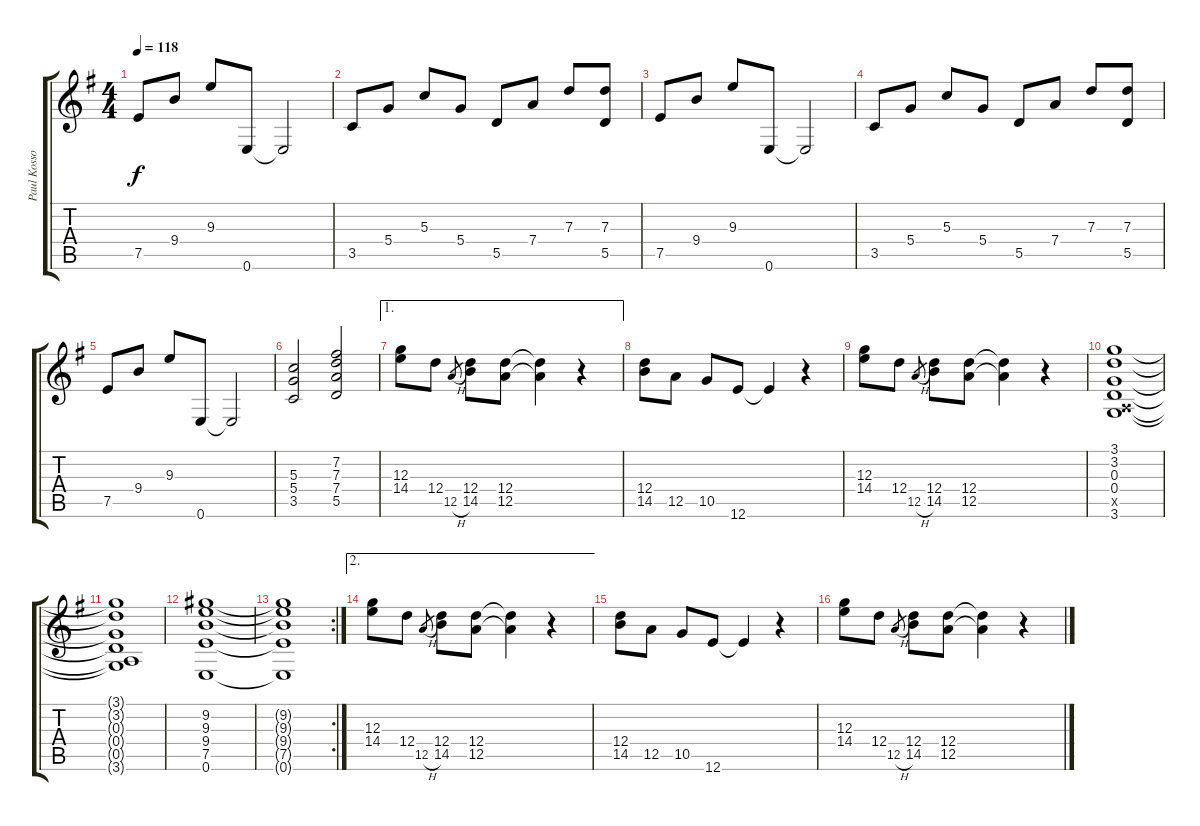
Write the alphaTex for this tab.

\track ("Paul Kossoff - Gtr.3" "Paul Kosso") {instrument overdrivenguitar}
\staff {score tabs}
\tuning (E4 B3 G3 D3 A2 E2) {hide}
\ts (4 4)
\tempo 118
\clef g2
\ks g
7.5.8{dy f} 9.4.8 9.3.8 0.6.8 0.6{t}.2 |
3.5.8 5.4.8 5.3.8 5.4.8 5.5.8 7.4.8 7.3.8 (7.3 5.5).8 |
7.5.8 9.4.8 9.3.8 0.6.8 0.6{t}.2 |
3.5.8 5.4.8 5.3.8 5.4.8 5.5.8 7.4.8 7.3.8 (7.3 5.5).8 |
7.5.8 9.4.8 9.3.8 0.6.8 0.6{t}.2 |
(5.3 5.4 3.5).2 (7.2 7.3 7.4 5.5).2 |
\ae 1
(12.3 14.4).8 12.4.8 12.5{h}.8{gr} (12.4 14.5).8 (12.4 12.5).8 (12.4{t} 12.5{t}).4 r.4 |
(12.4 14.5).8 12.5.8 10.5.8 12.6.8 12.6{t}.4 r.4 |
(12.3 14.4).8 12.4.8 12.5{h}.8{gr} (12.4 14.5).8 (12.4 12.5).8 (12.4{t} 12.5{t}).4 r.4 |
(3.1 3.2 0.3 0.4 0.5{x} 3.6).1 |
(3.1{t} 3.2{t} 0.3{t} 0.4{t} 0.5{t} 3.6{t}).1 |
(9.2 9.3 9.4 7.5 0.6).1 |
\rc 2
(9.2{t} 9.3{t} 9.4{t} 7.5{t} 0.6{t}).1 |
\ae 2
(12.3 14.4).8 12.4.8 12.5{h}.8{gr} (12.4 14.5).8 (12.4 12.5).8 (12.4{t} 12.5{t}).4 r.4 |
(12.4 14.5).8 12.5.8 10.5.8 12.6.8 12.6{t}.4 r.4 |
(12.3 14.4).8 12.4.8 12.5{h}.8{gr} (12.4 14.5).8 (12.4 12.5).8 (12.4{t} 12.5{t}).4 r.4
